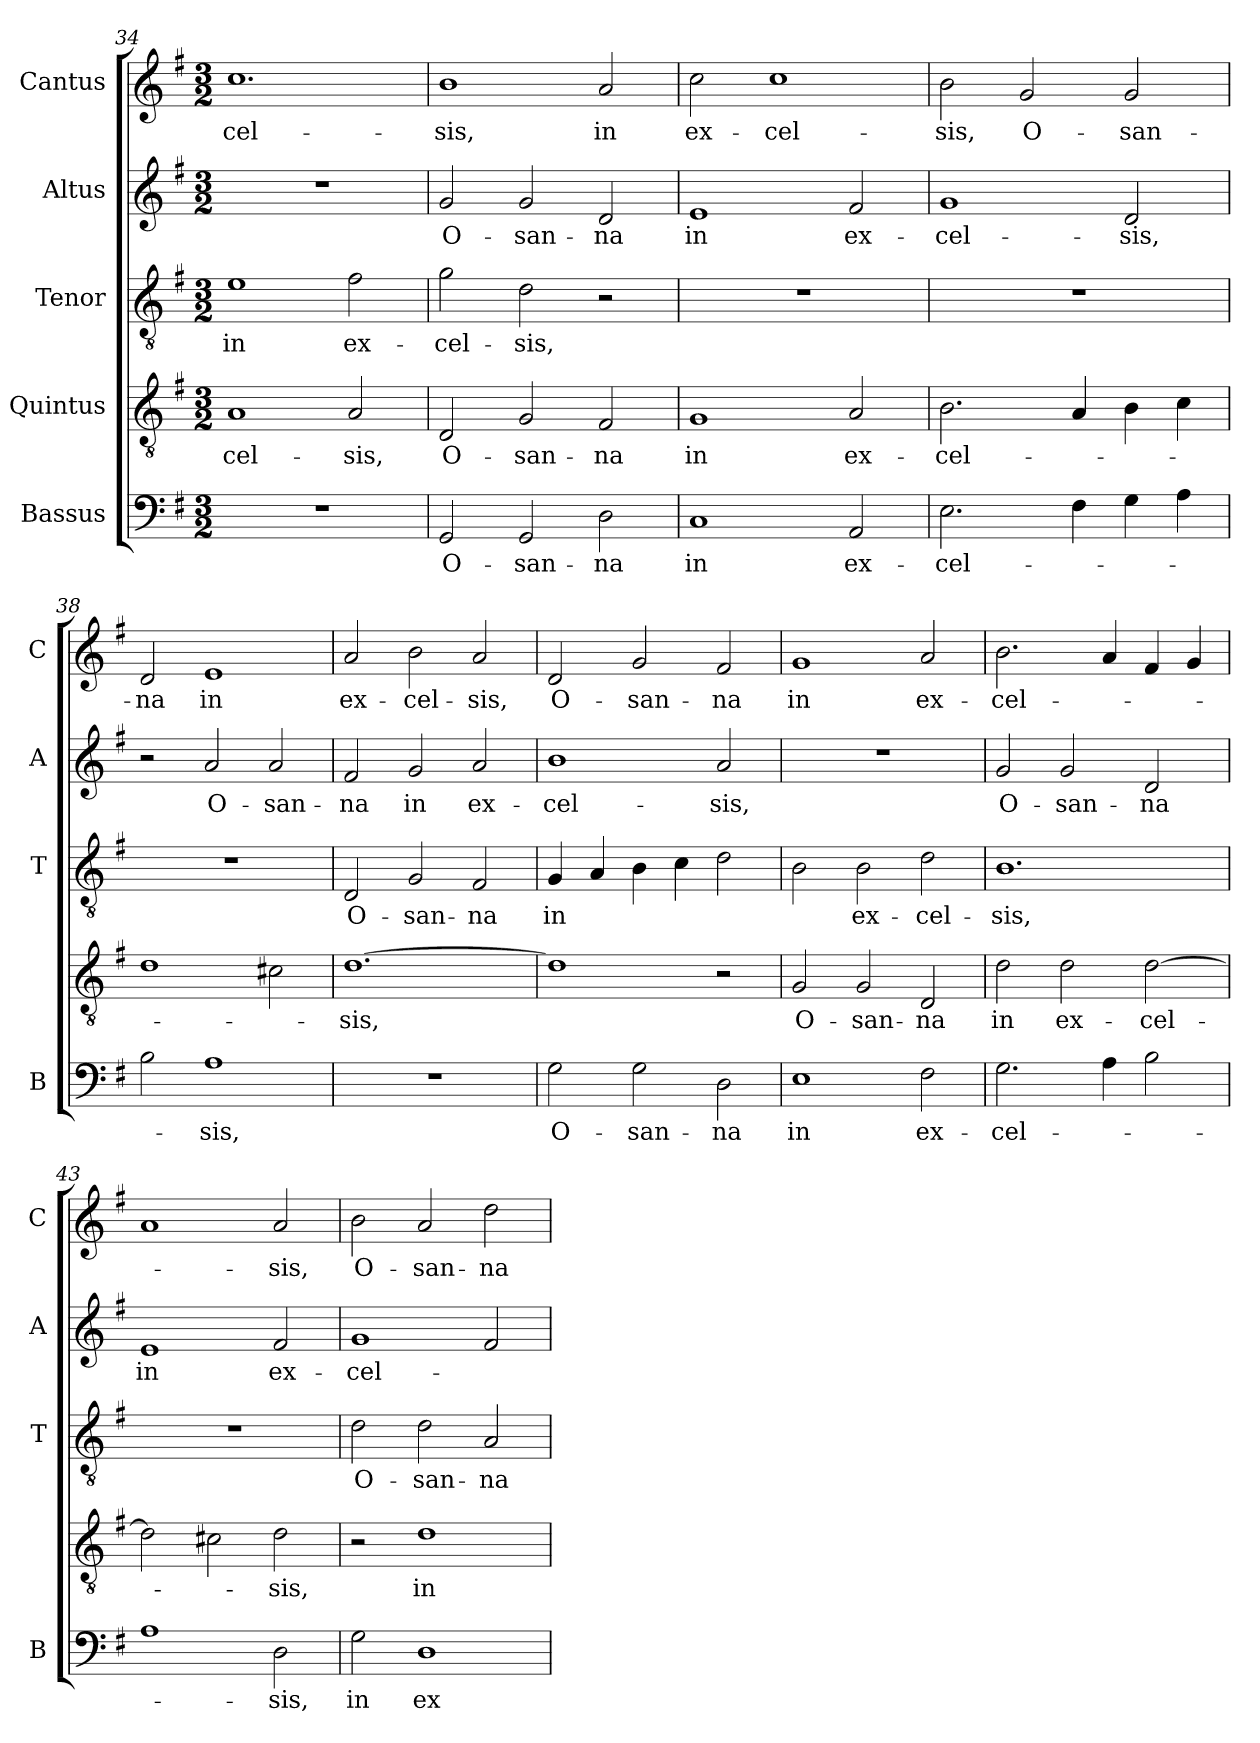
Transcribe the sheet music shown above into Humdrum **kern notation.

**kern	**text	**kern	**text	**kern	**text	**kern	**text	**kern	**text
*part5	*part5	*part4	*part4	*part3	*part3	*part2	*part2	*part1	*part1
*staff5	*staff5	*staff4	*staff4	*staff3	*staff3	*staff2	*staff2	*staff1	*staff1
*I"Bassus	*	*I"Quintus	*	*I"Tenor	*	*I"Altus	*	*I"Cantus	*
*I'B	*	*	*	*I'T	*	*I'A	*	*I'C	*
*clefF4	*	*clefGv2	*	*clefGv2	*	*clefG2	*	*clefG2	*
*k[f#]	*	*k[f#]	*	*k[f#]	*	*k[f#]	*	*k[f#]	*
*G:	*	*G:	*	*G:	*	*G:	*	*G:	*
*M3/2	*	*M3/2	*	*M3/2	*	*M3/2	*	*M3/2	*
=34	=34	=34	=34	=34	=34	=34	=34	=34	=34
!	!	!	!LO:LY:b	!	!LO:LY:b	!	!	!	!LO:LY:b
1.r	.	1A	-cel-	1e	in	1.r	.	1.cc	-cel-
!	!	!	!LO:LY:b	!	!LO:LY:b	!	!	!	!
.	.	2A/	-sis,	2f#\	ex-	.	.	.	.
=35	=35	=35	=35	=35	=35	=35	=35	=35	=35
!	!LO:LY:b	!	!LO:LY:b	!	!LO:LY:b	!	!LO:LY:b	!	!LO:LY:b
2GG/	O-	2D/	O-	2g\	-cel-	2g/	O-	1b	-sis,
!	!LO:LY:b	!	!LO:LY:b	!	!LO:LY:b	!	!LO:LY:b	!	!
2GG/	-san-	2G/	-san-	2d\	-sis,	2g/	-san-	.	.
!	!LO:LY:b	!	!LO:LY:b	!	!	!	!LO:LY:b	!	!LO:LY:b
2D\	-na	2F#/	-na	2r	.	2d/	-na	2a/	in
=36	=36	=36	=36	=36	=36	=36	=36	=36	=36
!	!LO:LY:b	!	!LO:LY:b	!	!	!	!LO:LY:b	!	!LO:LY:b
1C	in	1G	in	1.r	.	1e	in	2cc\	ex-
!	!	!	!	!	!	!	!	!	!LO:LY:b
.	.	.	.	.	.	.	.	1cc	-cel-
!	!LO:LY:b	!	!LO:LY:b	!	!	!	!LO:LY:b	!	!
2AA/	ex-	2A/	ex-	.	.	2f#/	ex-	.	.
!!LO:LB:g=z
=37	=37	=37	=37	=37	=37	=37	=37	=37	=37
!	!LO:LY:b	!	!LO:LY:b	!	!	!	!LO:LY:b	!	!LO:LY:b
2.E\	-cel-	2.B\	-cel-	1.r	.	1g	-cel-	2b\	-sis,
!	!	!	!	!	!	!	!	!	!LO:LY:b
.	.	.	.	.	.	.	.	2g/	O-
4F#\	.	4A/	.	.	.	.	.	.	.
!	!	!	!	!	!	!	!LO:LY:b	!	!LO:LY:b
4G\	.	4B\	.	.	.	2d/	-sis,	2g/	-san-
4A\	.	4c\	.	.	.	.	.	.	.
=38	=38	=38	=38	=38	=38	=38	=38	=38	=38
!	!	!	!	!	!	!	!	!	!LO:LY:b
2B\	.	1d	.	1.r	.	2r	.	2d/	-na
!	!LO:LY:b	!	!	!	!	!	!LO:LY:b	!	!LO:LY:b
1A	-sis,	.	.	.	.	2a/	O-	1e	in
!	!	!	!	!	!	!	!LO:LY:b	!	!
.	.	2c#X\	.	.	.	2a/	-san-	.	.
=39	=39	=39	=39	=39	=39	=39	=39	=39	=39
!	!	!	!LO:LY:b	!	!LO:LY:b	!	!LO:LY:b	!	!LO:LY:b
1.r	.	[1.d	-sis,	2D/	O-	2f#/	-na	2a/	ex-
!	!	!	!	!	!LO:LY:b	!	!LO:LY:b	!	!LO:LY:b
.	.	.	.	2G/	-san-	2g/	in	2b\	-cel-
!	!	!	!	!	!LO:LY:b	!	!LO:LY:b	!	!LO:LY:b
.	.	.	.	2F#/	-na	2a/	ex-	2a/	-sis,
=40	=40	=40	=40	=40	=40	=40	=40	=40	=40
!	!LO:LY:b	!	!	!	!LO:LY:b	!	!LO:LY:b	!	!LO:LY:b
2G\	O-	1d]	.	4G/	in	1b	-cel-	2d/	O-
.	.	.	.	4A/	.	.	.	.	.
!	!LO:LY:b	!	!	!	!	!	!	!	!LO:LY:b
2G\	-san-	.	.	4B\	.	.	.	2g/	-san-
.	.	.	.	4c\	.	.	.	.	.
!	!LO:LY:b	!	!	!	!	!	!LO:LY:b	!	!LO:LY:b
2D\	-na	2r	.	2d\	.	2a/	-sis,	2f#/	-na
=41	=41	=41	=41	=41	=41	=41	=41	=41	=41
!	!LO:LY:b	!	!LO:LY:b	!	!	!	!	!	!LO:LY:b
1E	in	2G/	O-	2B\	.	1.r	.	1g	in
!	!	!	!LO:LY:b	!	!LO:LY:b	!	!	!	!
.	.	2G/	-san-	2B\	ex-	.	.	.	.
!	!LO:LY:b	!	!LO:LY:b	!	!LO:LY:b	!	!	!	!LO:LY:b
2F#\	ex-	2D/	-na	2d\	-cel-	.	.	2a/	ex-
=42	=42	=42	=42	=42	=42	=42	=42	=42	=42
!	!LO:LY:b	!	!LO:LY:b	!	!LO:LY:b	!	!LO:LY:b	!	!LO:LY:b
2.G\	-cel-	2d\	in	1.B	-sis,	2g/	O-	2.b\	-cel-
!	!	!	!LO:LY:b	!	!	!	!LO:LY:b	!	!
.	.	2d\	ex-	.	.	2g/	-san-	.	.
4A\	.	.	.	.	.	.	.	4a/	.
!	!	!	!LO:LY:b	!	!	!	!LO:LY:b	!	!
2B\	.	[2d\	-cel-	.	.	2d/	-na	4f#/	.
.	.	.	.	.	.	.	.	4g/	.
!!LO:LB:g=z
=43	=43	=43	=43	=43	=43	=43	=43	=43	=43
!	!	!	!	!	!	!	!LO:LY:b	!	!
1A	.	2d\]	.	1.r	.	1e	in	1a	.
.	.	2c#X\	.	.	.	.	.	.	.
!	!LO:LY:b	!	!LO:LY:b	!	!	!	!LO:LY:b	!	!LO:LY:b
2D\	-sis,	2d\	-sis,	.	.	2f#/	ex-	2a/	-sis,
=44	=44	=44	=44	=44	=44	=44	=44	=44	=44
!	!LO:LY:b	!	!	!	!LO:LY:b	!	!LO:LY:b	!	!LO:LY:b
2G\	in	2r	.	2d\	O-	1g	-cel-	2b\	O-
!	!LO:LY:b	!	!LO:LY:b	!	!LO:LY:b	!	!	!	!LO:LY:b
1D	ex-	1d	in	2d\	-san-	.	.	2a/	-san-
!	!	!	!	!	!LO:LY:b	!	!	!	!LO:LY:b
.	.	.	.	2A/	-na	2f#/	.	2dd\	-na
=	=	=	=	=	=	=	=	=	=
*-	*-	*-	*-	*-	*-	*-	*-	*-	*-
